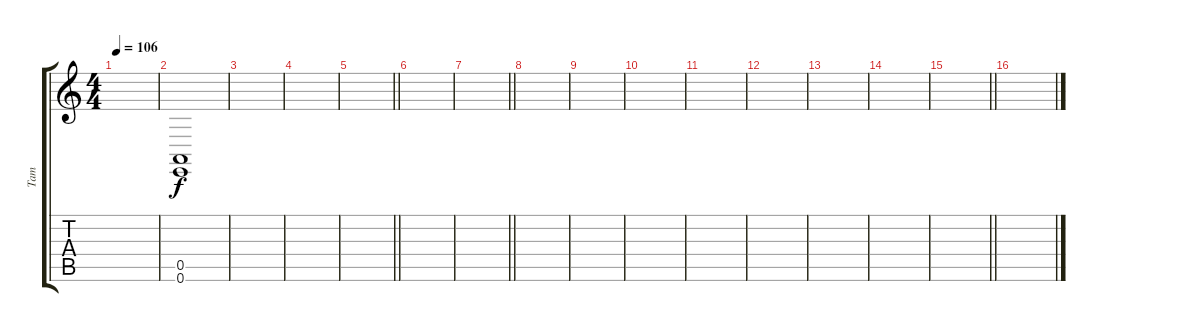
\track ("Tam" "Tam") {instrument taikodrum}
\staff {score tabs}
\tuning (E4 B3 G3 D3 A2 E2) {hide}
\ts (4 4)
\tempo 106
\clef g2
\ks c
|
(0.5 0.6).1 |
|
|
\barLineRight lightlight
|
\section ("" "")
|
\barLineRight lightlight
|
\section ("" "")
|
|
|
|
|
|
|
\barLineRight lightlight
|
\section ("" "")
